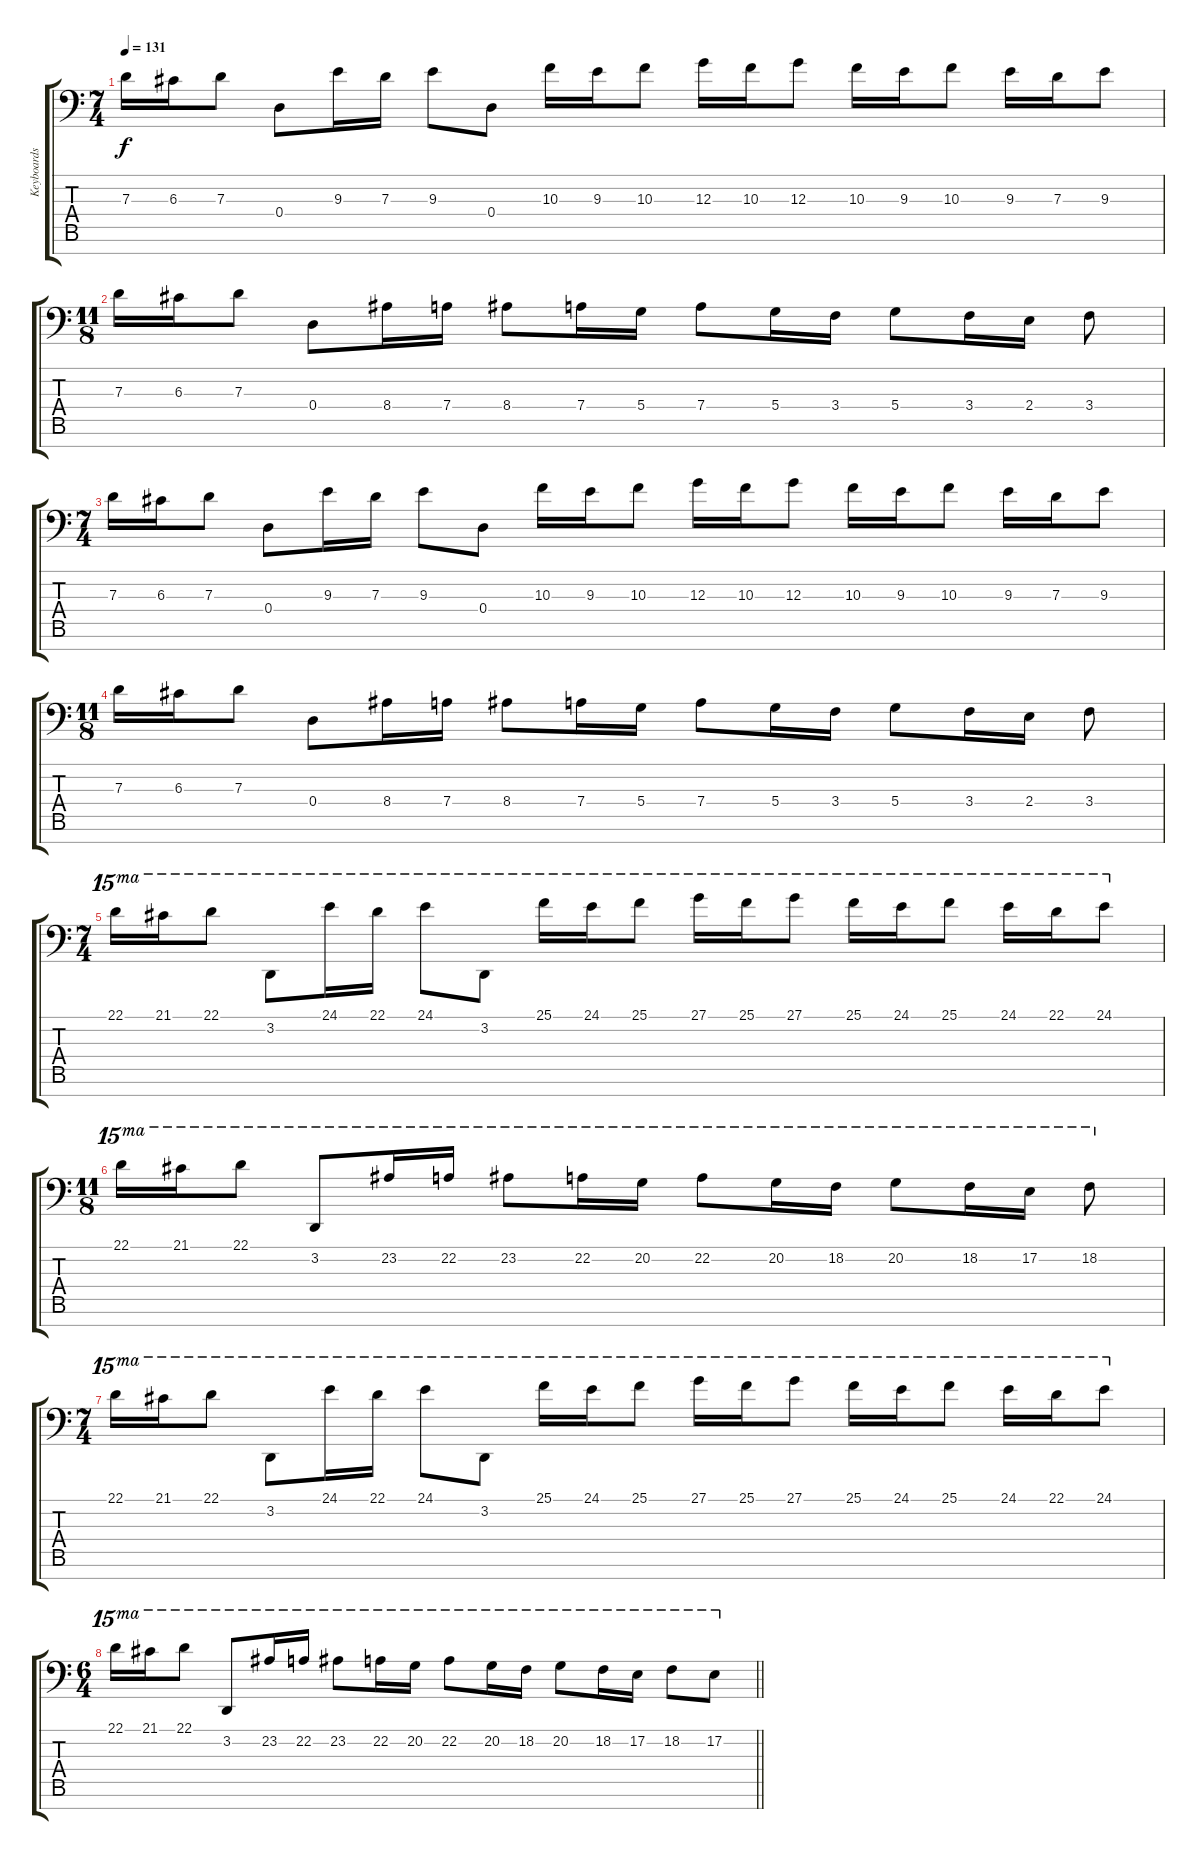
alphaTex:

\track ("Keyboards 1" "Keyboards ") {instrument rockorgan}
\staff {score tabs}
\tuning (E4 B3 G3 D3 A2 E2 A1) {hide}
\ts (7 4)
\tempo 131
\clef f4
\ks c
7.3.16{dy f balance 2 instrument lead1square} 6.3.16 7.3.8 0.4.8 9.3.16 7.3.16 9.3.8 0.4.8 10.3.16 9.3.16 10.3.8 12.3.16 10.3.16 12.3.8 10.3.16 9.3.16 10.3.8 9.3.16 7.3.16 9.3.8 |
\ts (11 8)
7.3.16 6.3.16 7.3.8 0.4.8 8.4.16 7.4.16 8.4.8 7.4.16 5.4.16 7.4.8 5.4.16 3.4.16 5.4.8 3.4.16 2.4.16 3.4.8 |
\ts (7 4)
7.3.16 6.3.16 7.3.8 0.4.8 9.3.16 7.3.16 9.3.8 0.4.8 10.3.16 9.3.16 10.3.8 12.3.16 10.3.16 12.3.8 10.3.16 9.3.16 10.3.8 9.3.16 7.3.16 9.3.8 |
\ts (11 8)
7.3.16 6.3.16 7.3.8 0.4.8 8.4.16 7.4.16 8.4.8 7.4.16 5.4.16 7.4.8 5.4.16 3.4.16 5.4.8 3.4.16 2.4.16 3.4.8 |
\ts (7 4)
22.1.16{ot 15ma instrument pad1newage} 21.1.16{ot 15ma} 22.1.8{ot 15ma} 3.2.8{ot 15ma} 24.1.16{ot 15ma} 22.1.16{ot 15ma} 24.1.8{ot 15ma} 3.2.8{ot 15ma} 25.1.16{ot 15ma} 24.1.16{ot 15ma} 25.1.8{ot 15ma} 27.1.16{ot 15ma} 25.1.16{ot 15ma} 27.1.8{ot 15ma} 25.1.16{ot 15ma} 24.1.16{ot 15ma} 25.1.8{ot 15ma} 24.1.16{ot 15ma} 22.1.16{ot 15ma} 24.1.8{ot 15ma} |
\ts (11 8)
22.1.16{ot 15ma} 21.1.16{ot 15ma} 22.1.8{ot 15ma} 3.2.8{ot 15ma} 23.2.16{ot 15ma} 22.2.16{ot 15ma} 23.2.8{ot 15ma} 22.2.16{ot 15ma} 20.2.16{ot 15ma} 22.2.8{ot 15ma} 20.2.16{ot 15ma} 18.2.16{ot 15ma} 20.2.8{ot 15ma} 18.2.16{ot 15ma} 17.2.16{ot 15ma} 18.2.8{ot 15ma} |
\ts (7 4)
22.1.16{ot 15ma} 21.1.16{ot 15ma} 22.1.8{ot 15ma} 3.2.8{ot 15ma} 24.1.16{ot 15ma} 22.1.16{ot 15ma} 24.1.8{ot 15ma} 3.2.8{ot 15ma} 25.1.16{ot 15ma} 24.1.16{ot 15ma} 25.1.8{ot 15ma} 27.1.16{ot 15ma} 25.1.16{ot 15ma} 27.1.8{ot 15ma} 25.1.16{ot 15ma} 24.1.16{ot 15ma} 25.1.8{ot 15ma} 24.1.16{ot 15ma} 22.1.16{ot 15ma} 24.1.8{ot 15ma} |
\ts (6 4)
\barLineRight lightlight
22.1.16{ot 15ma} 21.1.16{ot 15ma} 22.1.8{ot 15ma} 3.2.8{ot 15ma} 23.2.16{ot 15ma} 22.2.16{ot 15ma} 23.2.8{ot 15ma} 22.2.16{ot 15ma} 20.2.16{ot 15ma} 22.2.8{ot 15ma} 20.2.16{ot 15ma} 18.2.16{ot 15ma} 20.2.8{ot 15ma} 18.2.16{ot 15ma} 17.2.16{ot 15ma} 18.2.8{ot 15ma} 17.2.8{ot 15ma}
